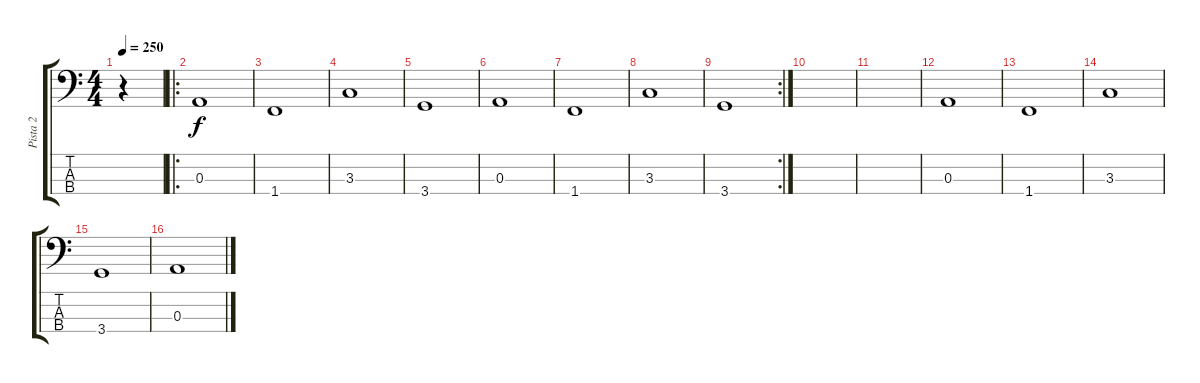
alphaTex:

\track ("Pista 2" "Pista 2") {instrument electricbassfinger}
\staff {score tabs}
\tuning (G2 D2 A1 E1) {hide}
\ts (4 4)
\tempo 250
\clef f4
\ks c
r.4{dy f instrument electricbassfinger} |
\ro
0.3.1 |
1.4.1 |
3.3.1 |
3.4.1 |
0.3.1 |
1.4.1 |
3.3.1 |
\rc 2
3.4.1 |
|
|
0.3.1 |
1.4.1 |
3.3.1 |
3.4.1 |
0.3.1
